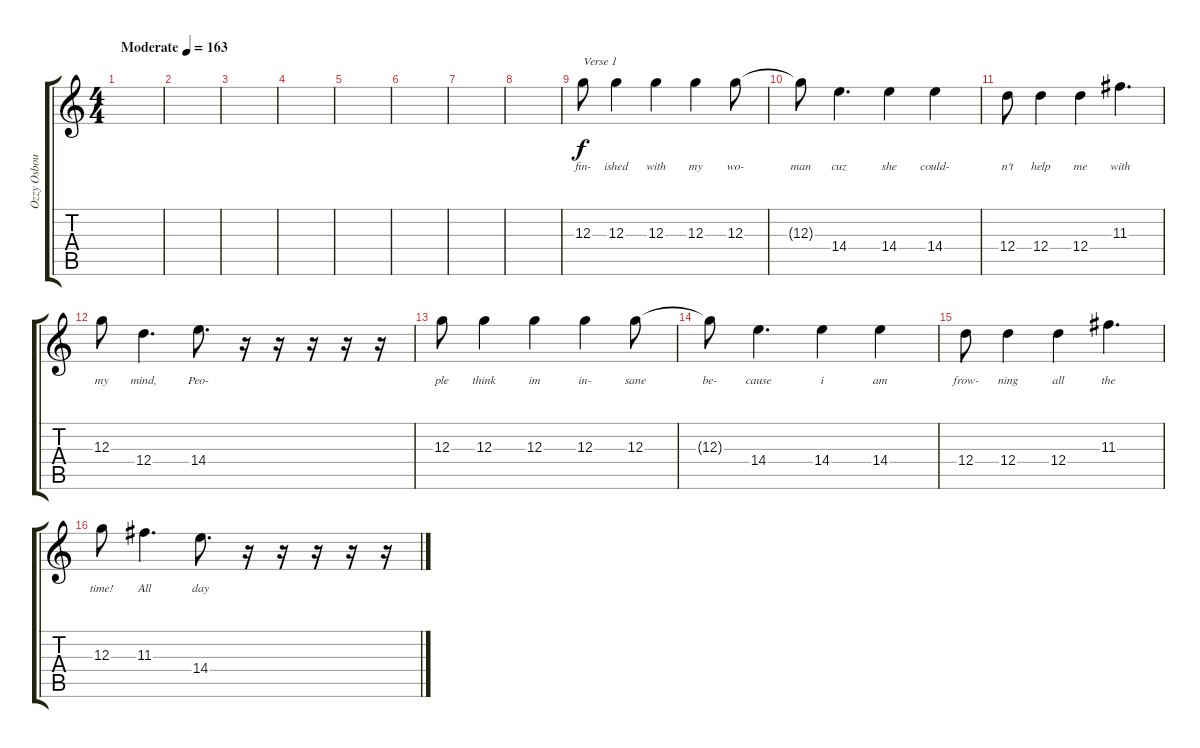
\track ("Ozzy Osbourne" "Ozzy Osbou") {instrument distortionguitar}
\staff {score tabs}
\tuning (E4 B3 G3 D3 A2 E2) {hide}
\ts (4 4)
\tempo (163 "Moderate")
\clef g2
\ks c
|
|
|
|
|
|
|
|
12.3.8{txt "Verse 1" lyrics (0 "fin-") lyrics (1 "") lyrics (2 "") lyrics (3 "") lyrics (4 "")} 12.3.4{lyrics (0 "ished") lyrics (1 "") lyrics (2 "") lyrics (3 "") lyrics (4 "")} 12.3.4{lyrics (0 "with") lyrics (1 "") lyrics (2 "") lyrics (3 "") lyrics (4 "")} 12.3.4{lyrics (0 "my") lyrics (1 "") lyrics (2 "") lyrics (3 "") lyrics (4 "")} 12.3.8{lyrics (0 "wo-") lyrics (1 "") lyrics (2 "") lyrics (3 "") lyrics (4 "")} |
12.3{t}.8{lyrics (0 "man") lyrics (1 "") lyrics (2 "") lyrics (3 "") lyrics (4 "")} 14.4.4{d lyrics (0 "cuz") lyrics (1 "") lyrics (2 "") lyrics (3 "") lyrics (4 "")} 14.4.4{lyrics (0 "she") lyrics (1 "") lyrics (2 "") lyrics (3 "") lyrics (4 "")} 14.4.4{lyrics (0 "could-") lyrics (1 "") lyrics (2 "") lyrics (3 "") lyrics (4 "")} |
12.4.8{lyrics (0 "n't") lyrics (1 "") lyrics (2 "") lyrics (3 "") lyrics (4 "")} 12.4.4{lyrics (0 "help") lyrics (1 "") lyrics (2 "") lyrics (3 "") lyrics (4 "")} 12.4.4{lyrics (0 "me") lyrics (1 "") lyrics (2 "") lyrics (3 "") lyrics (4 "")} 11.3.4{d lyrics (0 "with") lyrics (1 "") lyrics (2 "") lyrics (3 "") lyrics (4 "")} |
12.3.8{lyrics (0 "my") lyrics (1 "") lyrics (2 "") lyrics (3 "") lyrics (4 "")} 12.4.4{d lyrics (0 "mind,") lyrics (1 "") lyrics (2 "") lyrics (3 "") lyrics (4 "")} 14.4.8{d lyrics (0 "Peo-") lyrics (1 "") lyrics (2 "") lyrics (3 "") lyrics (4 "")} r.16 r.16 r.16 r.16 r.16 |
12.3.8{lyrics (0 "ple") lyrics (1 "") lyrics (2 "") lyrics (3 "") lyrics (4 "")} 12.3.4{lyrics (0 "think") lyrics (1 "") lyrics (2 "") lyrics (3 "") lyrics (4 "")} 12.3.4{lyrics (0 "im") lyrics (1 "") lyrics (2 "") lyrics (3 "") lyrics (4 "")} 12.3.4{lyrics (0 "in-") lyrics (1 "") lyrics (2 "") lyrics (3 "") lyrics (4 "")} 12.3.8{lyrics (0 "sane") lyrics (1 "") lyrics (2 "") lyrics (3 "") lyrics (4 "")} |
12.3{t}.8{lyrics (0 "be-") lyrics (1 "") lyrics (2 "") lyrics (3 "") lyrics (4 "")} 14.4.4{d lyrics (0 "cause") lyrics (1 "") lyrics (2 "") lyrics (3 "") lyrics (4 "")} 14.4.4{lyrics (0 "i") lyrics (1 "") lyrics (2 "") lyrics (3 "") lyrics (4 "")} 14.4.4{lyrics (0 "am") lyrics (1 "") lyrics (2 "") lyrics (3 "") lyrics (4 "")} |
12.4.8{lyrics (0 "frow-") lyrics (1 "") lyrics (2 "") lyrics (3 "") lyrics (4 "")} 12.4.4{lyrics (0 "ning") lyrics (1 "") lyrics (2 "") lyrics (3 "") lyrics (4 "")} 12.4.4{lyrics (0 "all") lyrics (1 "") lyrics (2 "") lyrics (3 "") lyrics (4 "")} 11.3.4{d lyrics (0 "the") lyrics (1 "") lyrics (2 "") lyrics (3 "") lyrics (4 "")} |
12.3.8{lyrics (0 "time!") lyrics (1 "") lyrics (2 "") lyrics (3 "") lyrics (4 "")} 11.3.4{d lyrics (0 "All") lyrics (1 "") lyrics (2 "") lyrics (3 "") lyrics (4 "")} 14.4.8{d lyrics (0 "day") lyrics (1 "") lyrics (2 "") lyrics (3 "") lyrics (4 "")} r.16 r.16 r.16 r.16 r.16
